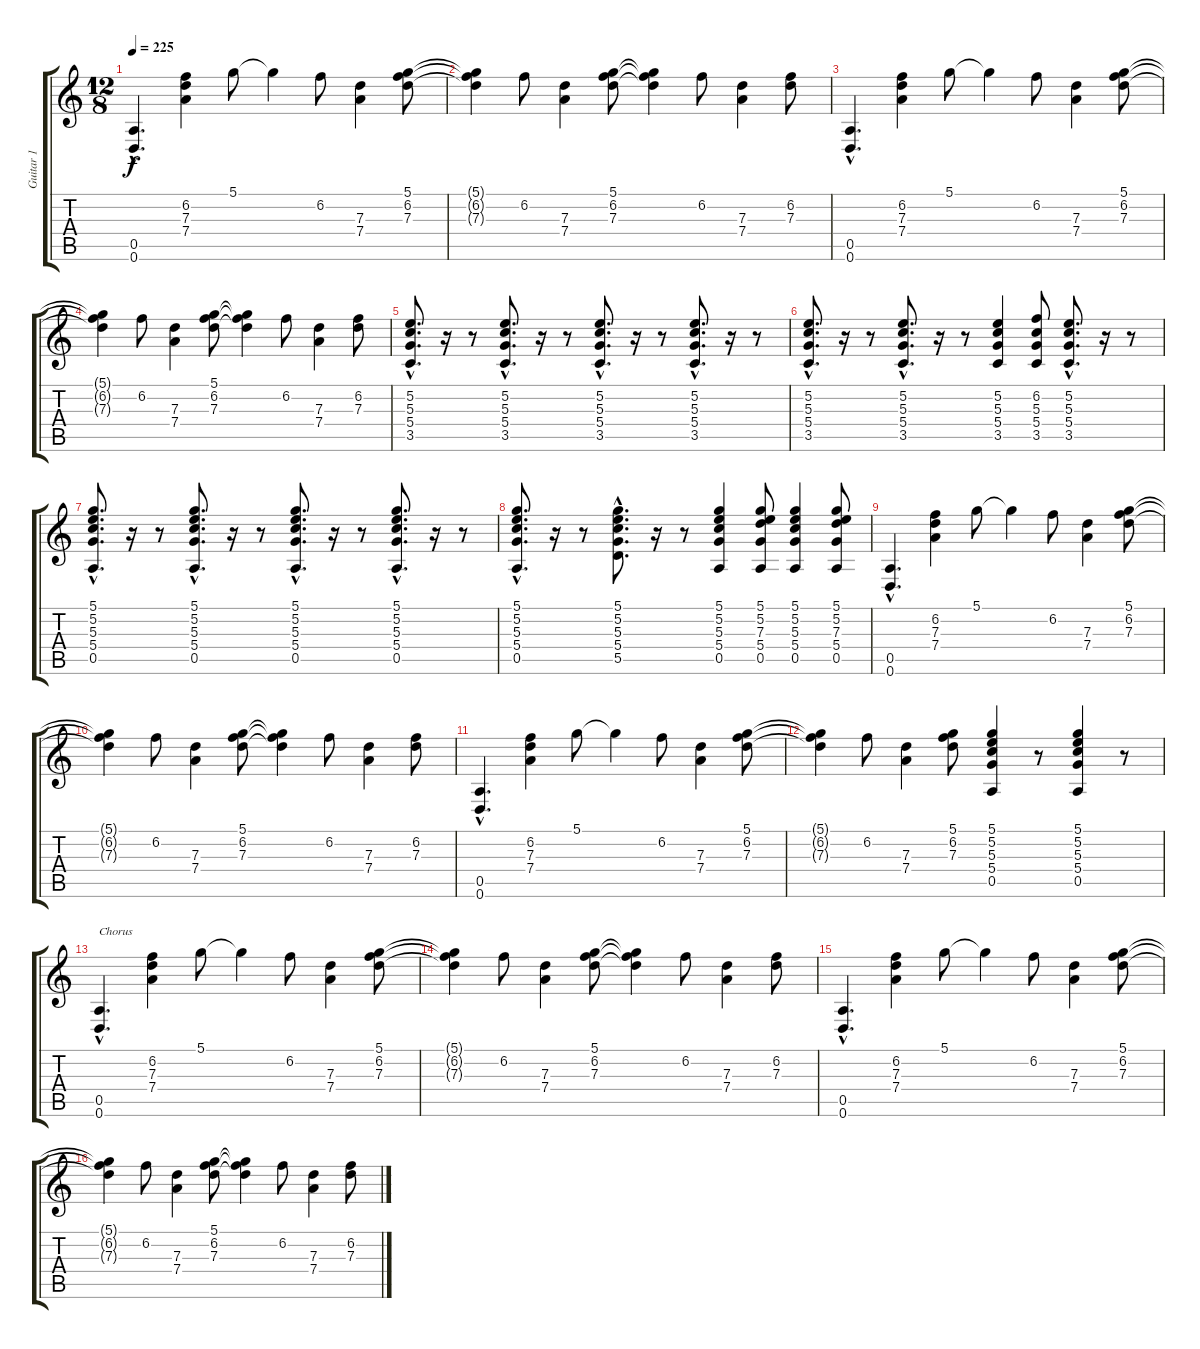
\track ("Guitar 1" "Guitar 1") {instrument electricguitarclean}
\staff {score tabs}
\tuning (D4 B3 G3 D3 A2 D2) {hide}
\ts (12 8)
\tempo 225
\clef g2
\ks c
(0.5{hac} 0.6{hac}).4{d dy f} (6.2 7.3 7.4).4 5.1.8 5.1{t}.4 6.2.8 (7.3 7.4).4 (5.1 6.2 7.3).8 |
(5.1{t} 6.2{t} 7.3{t}).4 6.2.8 (7.3 7.4).4 (5.1 6.2 7.3).8 (5.1{t} 6.2{t} 7.3{t}).4 6.2.8 (7.3 7.4).4 (6.2 7.3).8 |
(0.5{hac} 0.6{hac}).4{d} (6.2 7.3 7.4).4 5.1.8 5.1{t}.4 6.2.8 (7.3 7.4).4 (5.1 6.2 7.3).8 |
(5.1{t} 6.2{t} 7.3{t}).4 6.2.8 (7.3 7.4).4 (5.1 6.2 7.3).8 (5.1{t} 6.2{t} 7.3{t}).4 6.2.8 (7.3 7.4).4 (6.2 7.3).8 |
(5.2{hac} 5.3{hac} 5.4{hac} 3.5{hac}).8{d} r.16 r.8 (5.2{hac} 5.3{hac} 5.4{hac} 3.5{hac}).8{d} r.16 r.8 (5.2{hac} 5.3{hac} 5.4{hac} 3.5{hac}).8{d} r.16 r.8 (5.2{hac} 5.3{hac} 5.4{hac} 3.5{hac}).8{d} r.16 r.8 |
(5.2{hac} 5.3{hac} 5.4{hac} 3.5{hac}).8{d} r.16 r.8 (5.2{hac} 5.3{hac} 5.4{hac} 3.5{hac}).8{d} r.16 r.8 (5.2 5.3 5.4 3.5).4 (6.2 5.3 5.4 3.5).8 (5.2{hac} 5.3{hac} 5.4{hac} 3.5{hac}).8{d} r.16 r.8 |
(5.1{hac} 5.2{hac} 5.3{hac} 5.4{hac} 0.5{hac}).8{d} r.16 r.8 (5.1{hac} 5.2{hac} 5.3{hac} 5.4{hac} 0.5{hac}).8{d} r.16 r.8 (5.1{hac} 5.2{hac} 5.3{hac} 5.4{hac} 0.5{hac}).8{d} r.16 r.8 (5.1{hac} 5.2{hac} 5.3{hac} 5.4{hac} 0.5{hac}).8{d} r.16 r.8 |
(5.1{hac} 5.2{hac} 5.3{hac} 5.4{hac} 0.5{hac}).8{d} r.16 r.8 (5.1{hac} 5.2{hac} 5.3{hac} 5.4{hac} 5.5{hac}).8{d} r.16 r.8 (5.1 5.2 5.3 5.4 0.5).4 (5.1 5.2 7.3 5.4 0.5).8 (5.1 5.2 5.3 5.4 0.5).4 (5.1 5.2 7.3 5.4 0.5).8 |
(0.5{hac} 0.6{hac}).4{d} (6.2 7.3 7.4).4 5.1.8 5.1{t}.4 6.2.8 (7.3 7.4).4 (5.1 6.2 7.3).8 |
(5.1{t} 6.2{t} 7.3{t}).4 6.2.8 (7.3 7.4).4 (5.1 6.2 7.3).8 (5.1{t} 6.2{t} 7.3{t}).4 6.2.8 (7.3 7.4).4 (6.2 7.3).8 |
(0.5{hac} 0.6{hac}).4{d} (6.2 7.3 7.4).4 5.1.8 5.1{t}.4 6.2.8 (7.3 7.4).4 (5.1 6.2 7.3).8 |
(5.1{t} 6.2{t} 7.3{t}).4 6.2.8 (7.3 7.4).4 (5.1 6.2 7.3).8 (5.1 5.2 5.3 5.4 0.5).4 r.8 (5.1 5.2 5.3 5.4 0.5).4 r.8 |
(0.5{hac} 0.6{hac}).4{d txt "Chorus"} (6.2 7.3 7.4).4 5.1.8 5.1{t}.4 6.2.8 (7.3 7.4).4 (5.1 6.2 7.3).8 |
(5.1{t} 6.2{t} 7.3{t}).4 6.2.8 (7.3 7.4).4 (5.1 6.2 7.3).8 (5.1{t} 6.2{t} 7.3{t}).4 6.2.8 (7.3 7.4).4 (6.2 7.3).8 |
(0.5{hac} 0.6{hac}).4{d} (6.2 7.3 7.4).4 5.1.8 5.1{t}.4 6.2.8 (7.3 7.4).4 (5.1 6.2 7.3).8 |
(5.1{t} 6.2{t} 7.3{t}).4 6.2.8 (7.3 7.4).4 (5.1 6.2 7.3).8 (5.1{t} 6.2{t} 7.3{t}).4 6.2.8 (7.3 7.4).4 (6.2 7.3).8
